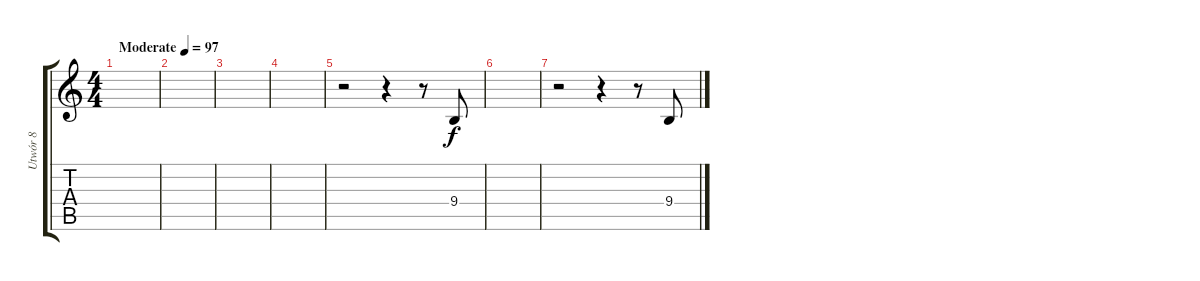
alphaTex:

\track ("Utwór 8" "Utwór 8") {instrument birdtweet}
\staff {score tabs}
\tuning (E4 B3 G3 D3 A2 E2) {hide}
\ts (4 4)
\tempo (97 "Moderate")
\clef g2
\ks c
|
|
|
|
r.2 r.4 r.8 9.4.8 |
|
r.2 r.4 r.8 9.4.8
